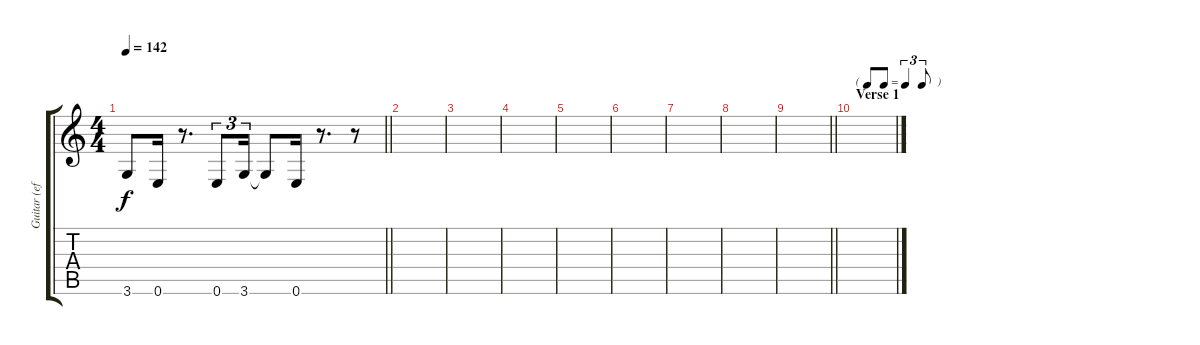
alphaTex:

\track ("Guitar (effects)" "Guitar (ef") {instrument distortionguitar}
\staff {score tabs}
\tuning (E4 B3 G3 D3 A2 E2) {hide}
\ts (4 4)
\tempo 142
\clef g2
\barLineRight lightlight
\ks c
3.6{t}.8{dy f} 0.6.16 r.8{d} 0.6.8{tu (3 2)} 3.6.16{tu (3 2)} 3.6{t}.8 0.6.16 r.8{d} r.8 |
\section ("" "")
|
|
|
|
|
|
|
\barLineRight lightlight
|
\tf triplet8th
\section ("" "Verse 1")
